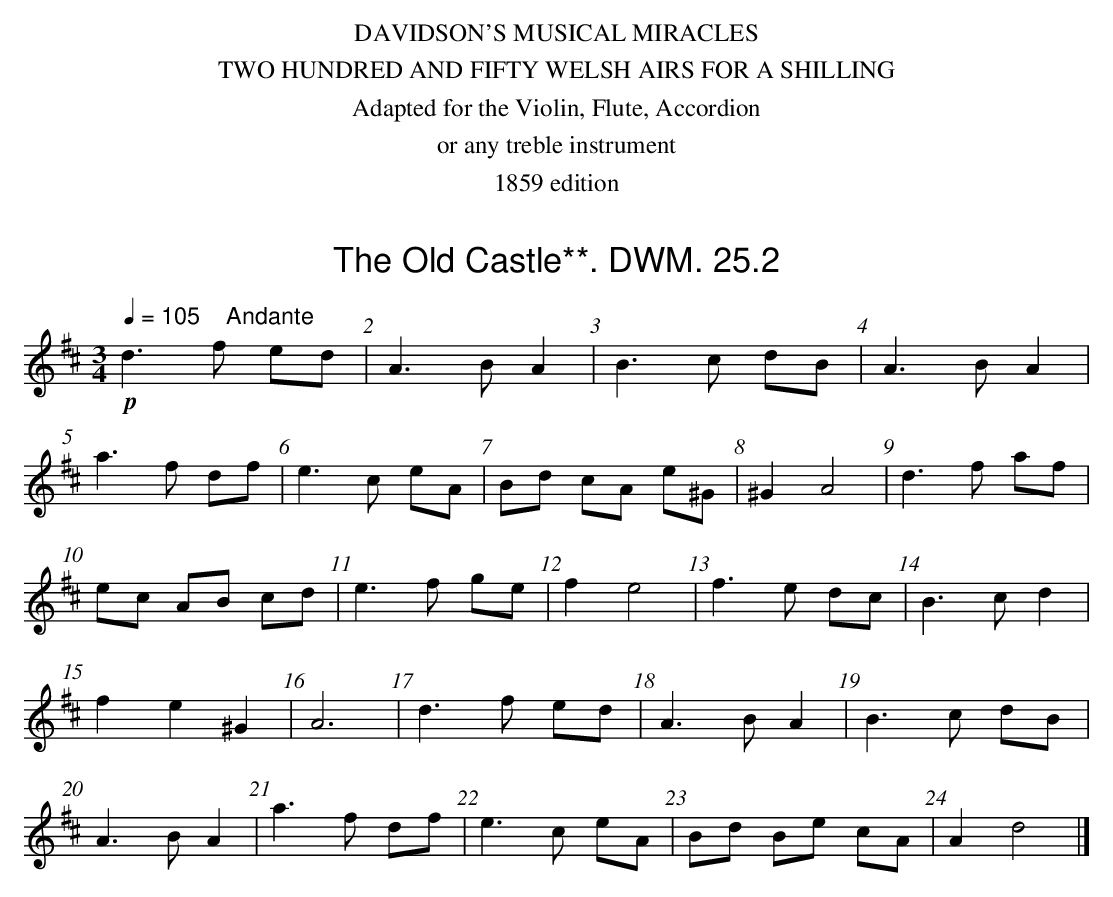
X:1
T:Old Castle**. DWM. 25.2, The
M:3/4
L:1/8
Q:1/4=105 "    Andante"
K:D
!p!d3f ed|A3B A2|B3c dB|A3B A2|
a3f df|e3c eA|Bd cA e^G|^G2 A4|d3f af|
ec AB cd|e3f ge|f2 e4|f3e dc|B3c d2|
f2e2^G2|A6|d3f ed|A3B A2|B3c dB|
A3B A2|a3f df|e3c eA|Bd Be cA|A2 d4|]
